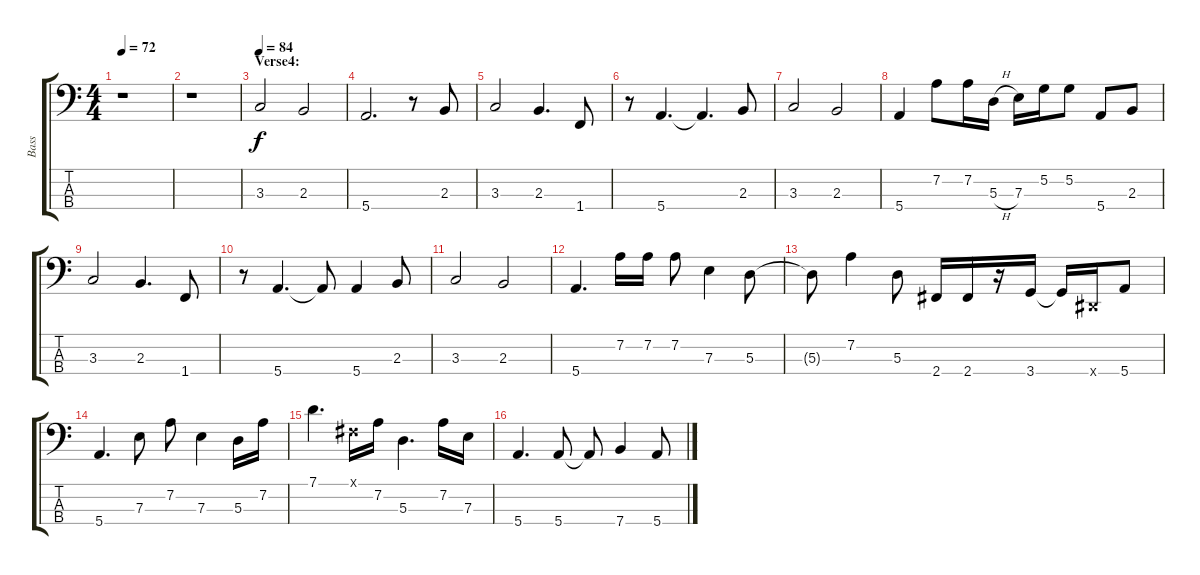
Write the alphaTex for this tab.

\track ("Bass" "Bass") {instrument electricbassfinger}
\staff {score tabs}
\tuning (G2 D2 A1 E1) {hide}
\ts (4 4)
\tempo 72
\clef f4
\ks c
r.1{dy f} |
r.1 |
\section ("" "Verse4:")
\tempo 84
3.3.2 2.3.2 |
5.4.2{d} r.8 2.3.8 |
3.3.2 2.3.4{d} 1.4.8 |
r.8 5.4.4{d} 5.4{t}.4{d} 2.3.8 |
3.3.2 2.3.2 |
5.4.4 7.2.8 7.2.16 5.3{h}.16 7.3.16 5.2.16 5.2.8 5.4.8 2.3.8 |
3.3.2 2.3.4{d} 1.4.8 |
r.8 5.4.4{d} 5.4{t}.8 5.4.4 2.3.8 |
3.3.2 2.3.2 |
5.4.4{d} 7.2.16 7.2.16 7.2.8 7.3.4 5.3.8 |
5.3{t}.8 7.2.4 5.3.8 2.4.16 2.4.16 r.16 3.4.16 3.4{t}.16 -1.4{x}.16 5.4.8 |
5.4.4{d} 7.3.8 7.2.8 7.3.4 5.3.16 7.2.16 |
7.1.4{d} -1.1{x}.16 7.2.16 5.3.4{d} 7.2.16 7.3.16 |
5.4.4{d} 5.4.8 5.4{t}.8 7.4.4 5.4.8
